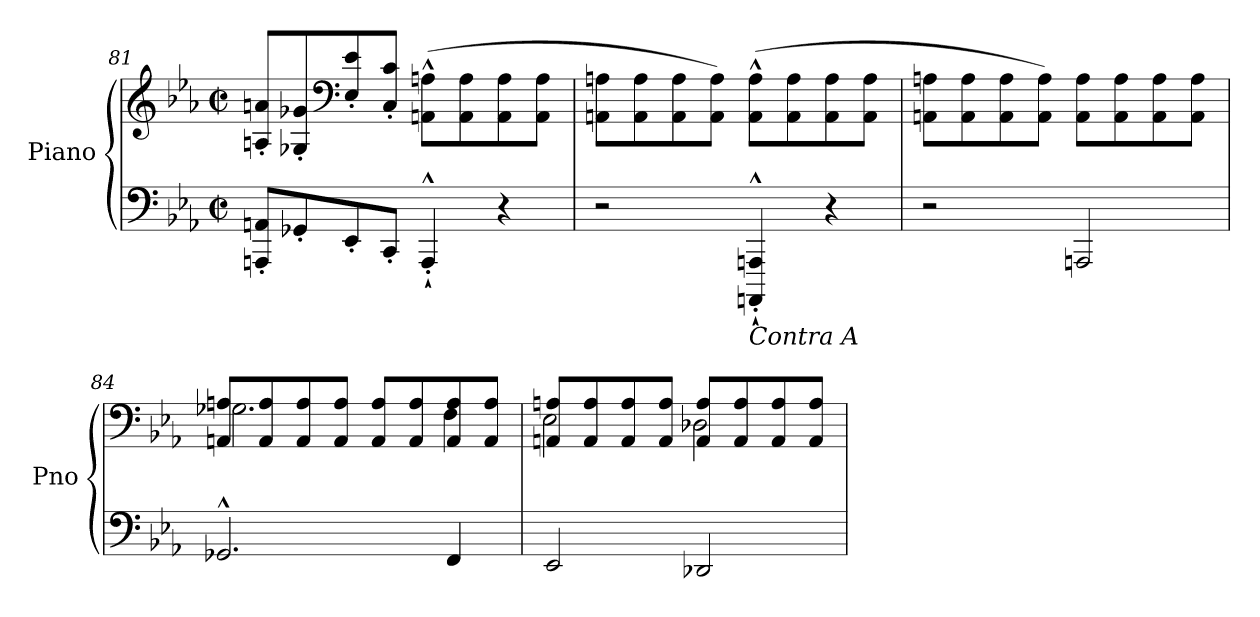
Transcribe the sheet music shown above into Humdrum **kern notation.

**kern	**kern
*part1	*part1
*staff2	*staff1
*I"Piano	*
*I'Pno	*
*clefF4	*clefG2
*k[b-e-a-]	*k[b-e-a-]
*M4/4	*M4/4
*met(c|)	*met(c|)
=81	=81
8AAAn/' 8AAn/'L	8An/' 8an/'L
8GG-X'/	8G-X/' 8g-X/'
*	*clefF4
8EE-'/	8E-/' 8e-/'
8CC'/J	8C/' 8c/'J
4AAA'`^^/	(8AAn\^^ 8An\^^L
.	8AA\ 8A\
4r	8AA\ 8A\
.	8AA\ 8A\J
=82	=82
2r	8AAn\ 8An\L
.	8AA\ 8A\
.	8AA\ 8A\
.	8AA\ 8A\J)
!LO:TX:b:i:t=Contra A	!
4AAAAn/'`^^ 4AAAn/'`^^	(8AA\^^ 8A\^^L
.	8AA\ 8A\
4r	8AA\ 8A\
.	8AA\ 8A\J
=83	=83
2r	8AAn\ 8An\L
.	8AA\ 8A\
.	8AA\ 8A\
.	8AA\ 8A\J)
2AAAn/	8AA\ 8A\L
.	8AA\ 8A\
.	8AA\ 8A\
.	8AA\ 8A\J
=84	=84
*	*^
2.GG-X^^/	8AAn/ 8An/L	2.G-X\
.	8AA/ 8A/	.
.	8AA/ 8A/	.
.	8AA/ 8A/J	.
.	8AA/ 8A/L	.
.	8AA/ 8A/	.
4FF/	8AA/ 8A/	4F\
.	8AA/ 8A/J	.
!!LO:LB:g=z	!!
=85	=85	=85
2EE-/	8AAn/ 8An/L	2E-\
.	8AA/ 8A/	.
.	8AA/ 8A/	.
.	8AA/ 8A/J	.
2DD-X/	8AA/ 8A/L	2D-X\
.	8AA/ 8A/	.
.	8AA/ 8A/	.
.	8AA/ 8A/J	.
*	*v	*v
=	=
*-	*-
